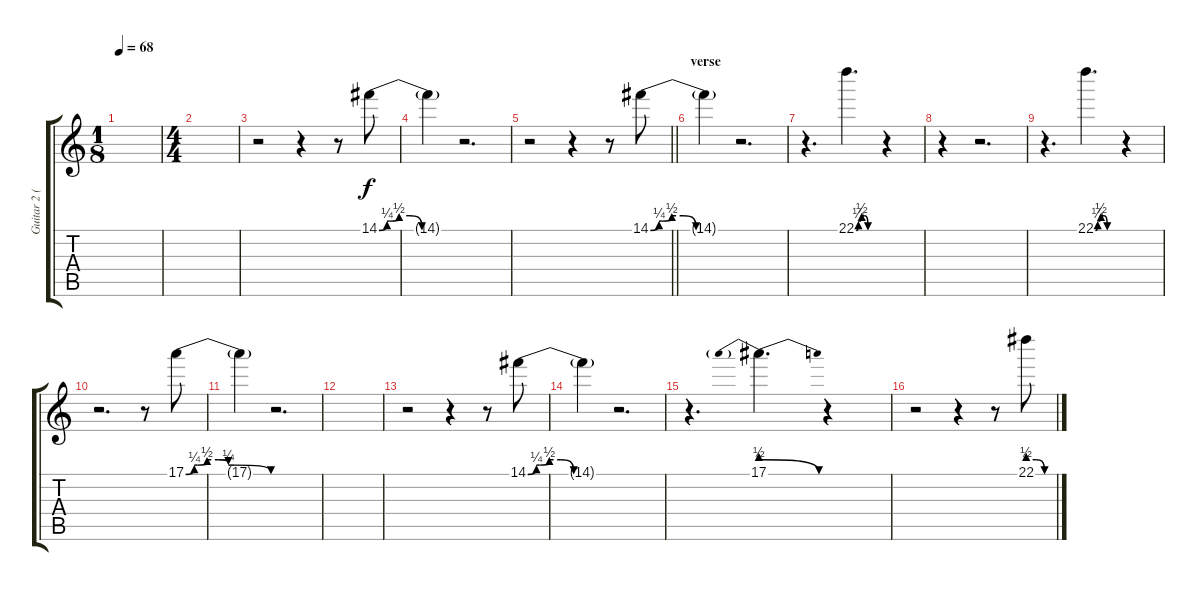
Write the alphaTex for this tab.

\track ("Guitar 2 (Gilmour)" "Guitar 2 (") {instrument overdrivenguitar}
\staff {score tabs}
\tuning (E4 B3 G3 D3 A2 E2) {hide}
\ts (1 8)
\tempo 68
\clef g2
\ks c
|
\ts (4 4)
|
r.2 r.4 r.8 14.1{be (custom 0 0 6 1 8 1 15 2 23 2 32 0 38 0 45 0 60 0)}.8 |
14.1{t}.4 r.2{d} |
\barLineRight lightlight
r.2 r.4 r.8 14.1{be (custom 0 0 6 1 8 1 15 2 23 2 32 0 38 0 45 0 60 0)}.8 |
\section ("" "verse")
14.1{t}.4 r.2{d} |
r.4{d} 22.1{be (custom 0 0 6 1 8 1 15 2 23 2 32 0 38 0 45 0 60 0)}.4{d} r.4 |
r.4 r.2{d} |
r.4{d} 22.1{be (custom 0 0 6 1 8 1 15 2 23 2 32 0 38 0 45 0 60 0)}.4{d} r.4 |
r.2{d} r.8 17.1{be (custom 0 0 6 1 8 1 15 2 23 2 30 1 34 1 60 0)}.8 |
17.1{t}.4 r.2{d} |
|
r.2 r.4 r.8 14.1{be (custom 0 0 6 1 8 1 15 2 23 2 32 0 38 0 45 0 60 0)}.8 |
14.1{t}.4 r.2{d} |
r.4{d} 17.1{be (prebendrelease 0 2 60 0)}.4{d} r.4 |
r.2 r.4 r.8 22.1{be (custom 0 2 20 2 40 0 60 0)}.8
